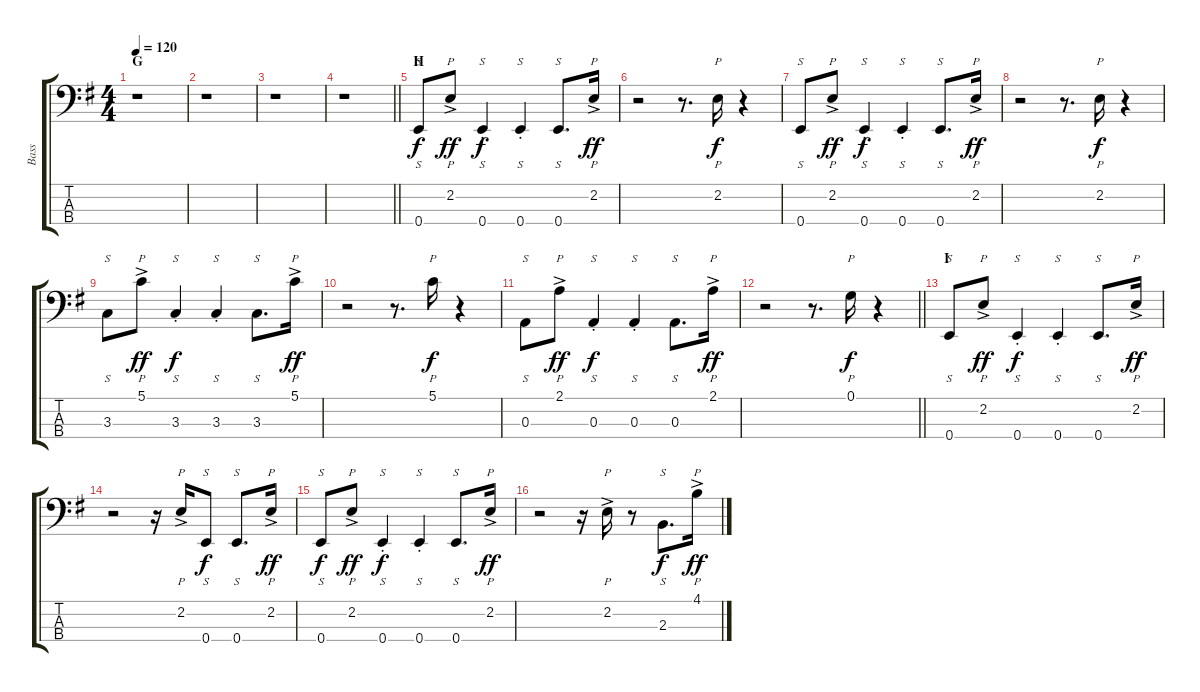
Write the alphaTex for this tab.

\track ("Bass" "Bass") {instrument electricbassfinger}
\staff {score tabs}
\tuning (G2 D2 A1 E1) {hide}
\ts (4 4)
\section ("" "G")
\tempo 120
\clef f4
\ks g
r.1{dy f} |
r.1 |
r.1 |
\barLineRight lightlight
r.1{volume 13 instrument slapbass1} |
\section ("" "H")
0.4.8{s} 2.2{ac}.8{p dy ff} 0.4{st}.4{s dy f} 0.4{st}.4{s} 0.4.8{s d} 2.2{ac}.16{p dy ff} |
r.2 r.8{d} 2.2.16{p dy f} r.4 |
0.4.8{s} 2.2{ac}.8{p dy ff} 0.4{st}.4{s dy f} 0.4{st}.4{s} 0.4.8{s d} 2.2{ac}.16{p dy ff} |
r.2 r.8{d} 2.2.16{p dy f} r.4 |
3.3.8{s} 5.1{ac}.8{p dy ff} 3.3{st}.4{s dy f} 3.3{st}.4{s} 3.3.8{s d} 5.1{ac}.16{p dy ff} |
r.2 r.8{d} 5.1.16{p dy f} r.4 |
0.3.8{s} 2.1{ac}.8{p dy ff} 0.3{st}.4{s dy f} 0.3{st}.4{s} 0.3.8{s d} 2.1{ac}.16{p dy ff} |
\barLineRight lightlight
r.2 r.8{d} 0.1.16{p dy f} r.4 |
\section ("" "I")
0.4.8{s} 2.2{ac}.8{p dy ff} 0.4{st}.4{s dy f} 0.4{st}.4{s} 0.4.8{s d} 2.2{ac}.16{p dy ff} |
r.2 r.16 2.2{ac}.16{p} 0.4.8{s dy f} 0.4.8{s d} 2.2{ac}.16{p dy ff} |
0.4.8{s dy f} 2.2{ac}.8{p dy ff} 0.4{st}.4{s dy f} 0.4{st}.4{s} 0.4.8{s d} 2.2{ac}.16{p dy ff} |
r.2 r.16 2.2{ac}.16{p} r.8 2.3.8{s d dy f} 4.1{ac}.16{p dy ff}
